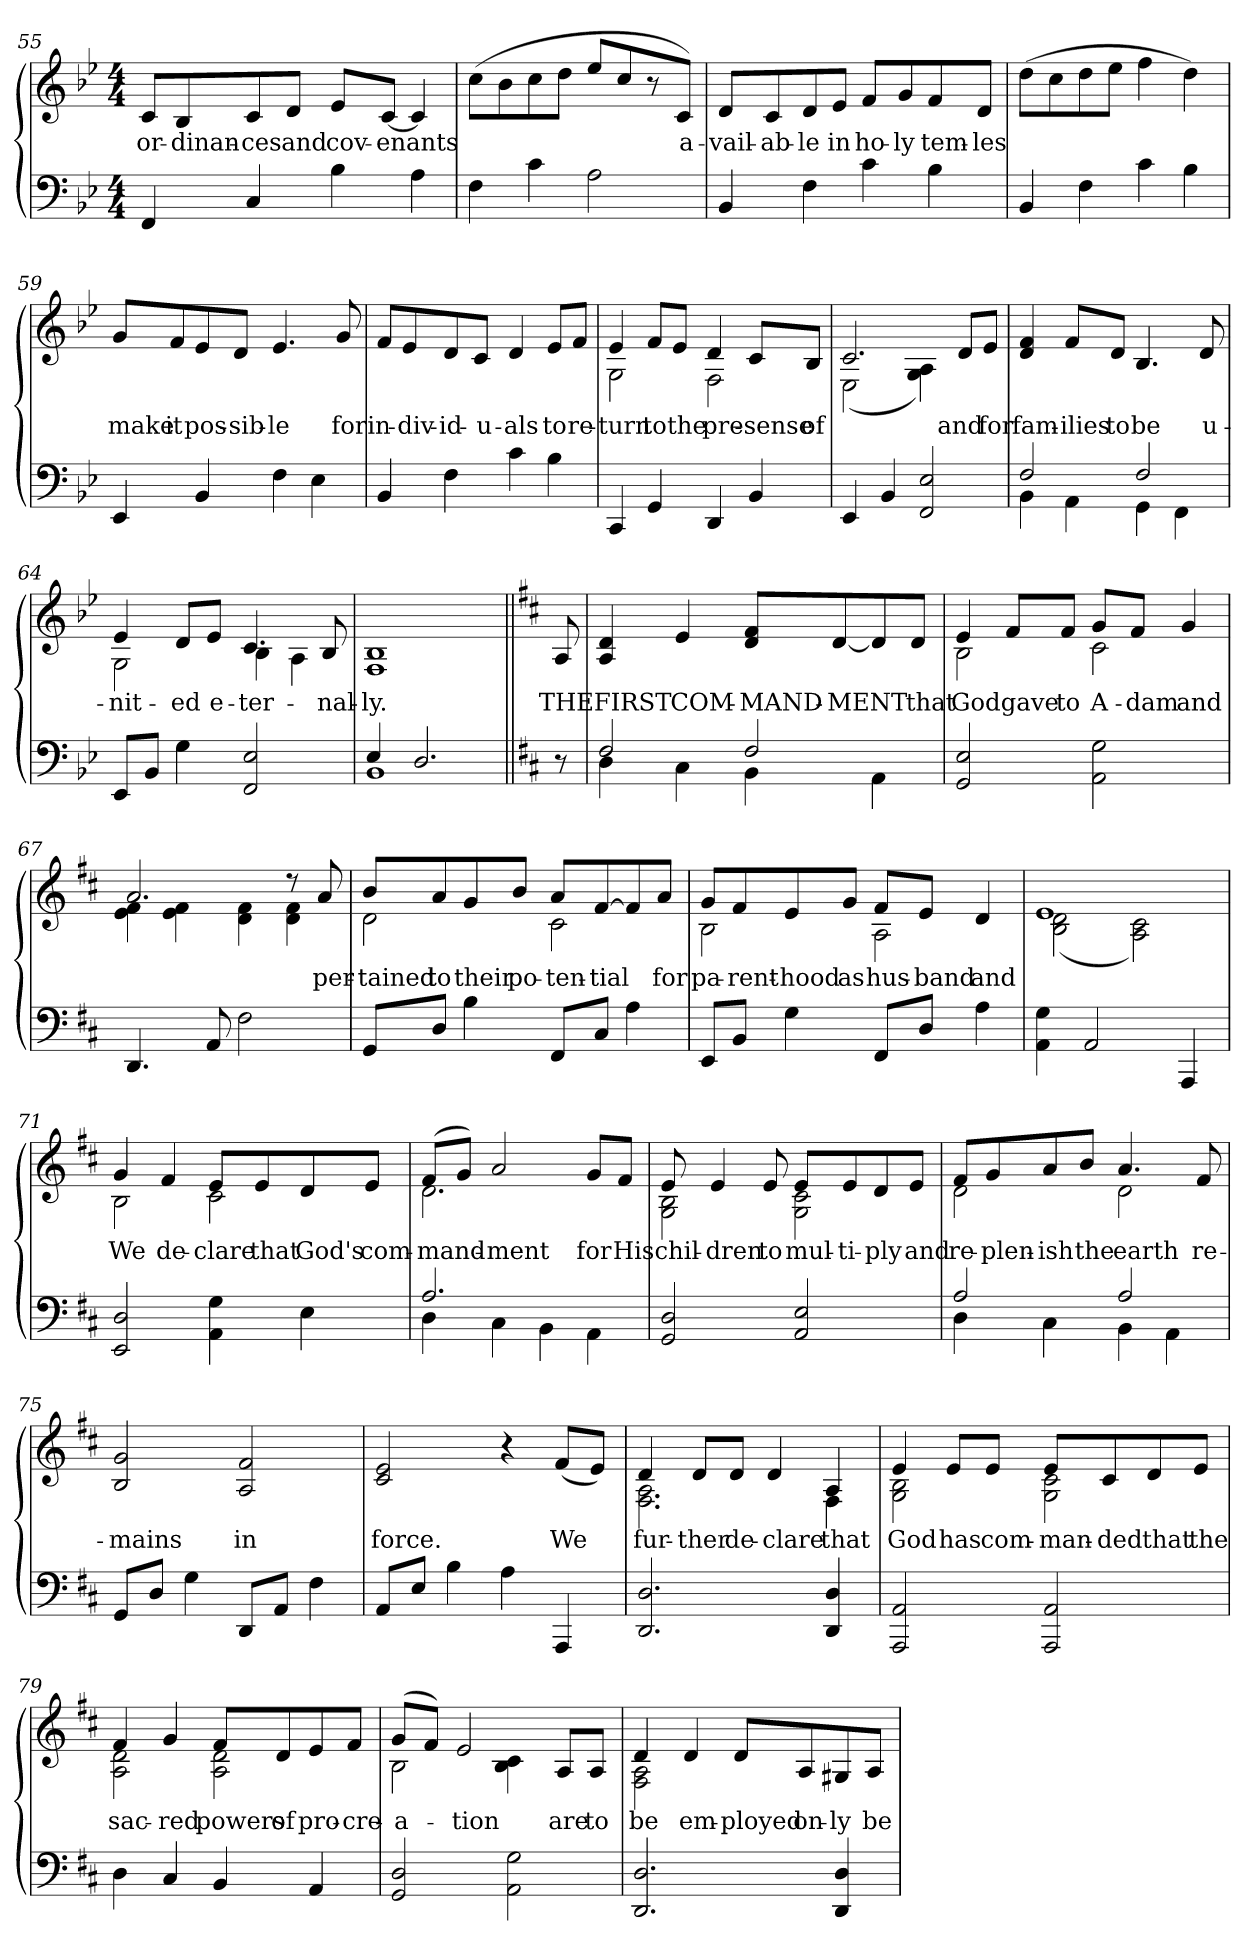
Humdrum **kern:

**kern	**kern	**text
*part1	*part1	*part1
*staff2	*staff1	*staff1
*clefF4	*clefG2	*
*k[b-e-]	*k[b-e-]	*
*B-:	*B-:	*
*M4/4	*M4/4	*
=55	=55	=55
!	!	!LO:LY:b
4FF/	8c/L	or-
!	!	!LO:LY:b
.	8B-/	-dinan-
!	!	!LO:LY:b
4C/	8c/	-ces
!	!	!LO:LY:b
.	8d/J	and
!	!	!LO:LY:b
4B-\	8e-/L	cov-
!	!	!LO:LY:b
.	[8c/J	-enants
4A\	4c/]	.
=56	=56	=56
4F\	(>8cc\L	.
.	8b-\	.
4c\	8cc\	.
.	8dd\J	.
2A\	8ee-/L	.
.	8cc/	.
.	8r	.
!	!	!LO:LY:b
.	8c/J)	a-
=57	=57	=57
!	!	!LO:LY:b
4BB-/	8d/L	-vail-
!	!	!LO:LY:b
.	8c/	-ab-
!	!	!LO:LY:b
4F\	8d/	-le
!	!	!LO:LY:b
.	8e-/J	in
!	!	!LO:LY:b
4c\	8f/L	ho-
!	!	!LO:LY:b
.	8g/	-ly
!	!	!LO:LY:b
4B-\	8f/	tem-
!	!	!LO:LY:b
.	8d/J	-les
!!LO:LB:g=z
=58	=58	=58
4BB-/	(>8dd\L	.
.	8cc\	.
4F\	8dd\	.
.	8ee-\J	.
4c\	4ff\	.
4B-\	4dd\)	.
=59	=59	=59
!	!	!LO:LY:b
4EE-/	8g/L	make
!	!	!LO:LY:b
.	8f/	it
!	!	!LO:LY:b
4BB-/	8e-/	pos-
!	!	!LO:LY:b
.	8d/J	-sib-
!	!	!LO:LY:b
4F\	4.e-/	-le
4E-\	.	.
!	!	!LO:LY:b
.	8g/	for
=60	=60	=60
!	!	!LO:LY:b
4BB-/	8f/L	in-
!	!	!LO:LY:b
.	8e-/	-div-
!	!	!LO:LY:b
4F\	8d/	-id-
!	!	!LO:LY:b
.	8c/J	-u-
!	!	!LO:LY:b
4c\	4d/	-als
!	!	!LO:LY:b
4B-\	8e-/L	to
!	!	!LO:LY:b
.	8f/J	re-
=61	=61	=61
!	!	!LO:LY:b
*	*^	*
4CC/	4e-/	2G\	-turn
!	!	!	!LO:LY:b
4GG/	8f/L	.	to
!	!	!	!LO:LY:b
.	8e-/J	.	the
!	!	!	!LO:LY:b
4DD/	4d/	2F\	pre-
!	!	!	!LO:LY:b
4BB-/	8c/L	.	-sense
!	!	!	!LO:LY:b
.	8B-/J	.	of
!!LO:LB:g=z	!!
=62	=62	=62	=62
4EE-/	2.c/	(<2E-\	.
4BB-/	.	.	.
2FF/ 2E-/	.	4G\ 4A\)	.
!	!	!	!LO:LY:b
.	8d/L	4ryy	and
!	!	!	!LO:LY:b
.	8e-/J	.	for
*	*v	*v	*
=63	=63	=63
*^	*	*
!	!	!	!LO:LY:b
2F/	4BB-\	4d/ 4f/	fam-
!	!	!	!LO:LY:b
.	4AA\	8f/L	-ilies
!	!	!	!LO:LY:b
.	.	8d/J	to
!	!	!	!LO:LY:b
2F/	4GG\	4.B-/	be
.	4FF\	.	.
!	!	!	!LO:LY:b
.	.	8d/	u-
*v	*v	*	*
=64	=64	=64
!	!	!LO:LY:b
*	*^	*
8EE-/L	4e-/	2G\	-nit-
8BB-/J	.	.	.
!	!	!	!LO:LY:b
4G\	8d/L	.	-ed
!	!	!	!LO:LY:b
.	8e-/J	.	e-
!	!	!	!LO:LY:b
2FF/ 2E-/	4.c/	4B-\	-ter-
.	.	4A\	.
!	!	!	!LO:LY:b
.	8B-/	.	-nal-
*	*v	*v	*
=65	=65	=65
*^	*	*
!	!	!	!LO:LY:b
4E-/	1BB-	1F 1B-	-ly.
2.D/	.	.	.
*v	*v	*	*
!!LO:PB:g=z
=65X4||	=65X4||	=65X4||
*k[f#c#]	*k[f#c#]	*
*D:	*D:	*
!	!	!LO:LY:b
8r	8A/	THE
=65X5	=65X5	=65X5
*^	*	*
!	!	!	!LO:LY:b
2F#/	4D\	4A/ 4d/	FIRST
!	!	!	!LO:LY:b
.	4C#\	4e/	COM-
!	!	!	!LO:LY:b
2F#/	4BB\	8d/ 8f#/L	-MAND-
!	!	!	!LO:LY:b
.	.	[8d/	-MENT
.	4AA\	8d/]	.
!	!	!	!LO:LY:b
.	.	8d/J	that
*v	*v	*	*
=66	=66	=66
!	!	!LO:LY:b
*	*^	*
2GG/ 2E/	4e/	2B\	God
!	!	!	!LO:LY:b
.	8f#/L	.	gave
!	!	!	!LO:LY:b
.	8f#/J	.	to
!	!	!	!LO:LY:b
2AA\ 2G\	8g/L	2c#\	A-
!	!	!	!LO:LY:b
.	8f#/J	.	-dam
!	!	!	!LO:LY:b
.	4g/	.	and
=67	=67	=67	=67
4.DD/	2.a/	4e\ 4f#\	.
.	.	4e\ 4f#\	.
8AA/	.	.	.
2F#\	.	4d\ 4f#\	.
.	8rcc	4d\ 4f#\	.
!	!	!	!LO:LY:b
.	8a/	.	per-
!!LO:LB:g=z	!!
=68	=68	=68	=68
!	!	!	!LO:LY:b
8GG/L	8b/L	2d\	-tained
!	!	!	!LO:LY:b
8D/J	8a/	.	to
!	!	!	!LO:LY:b
4B\	8g/	.	their
!	!	!	!LO:LY:b
.	8b/J	.	po-
!	!	!	!LO:LY:b
8FF#/L	8a/L	2c#\	-ten-
!	!	!	!LO:LY:b
8C#/J	[>8f#/	.	-tial
4A\	8f#/]	.	.
!	!	!	!LO:LY:b
.	8a/J	.	for
=69	=69	=69	=69
!	!	!	!LO:LY:b
8EE/L	8g/L	2B\	pa-
!	!	!	!LO:LY:b
8BB/J	8f#/	.	-rent-
!	!	!	!LO:LY:b
4G\	8e/	.	-hood
!	!	!	!LO:LY:b
.	8g/J	.	as
!	!	!	!LO:LY:b
8FF#/L	8f#/L	2A\	hus-
!	!	!	!LO:LY:b
8D/J	8e/J	.	-band
!	!	!	!LO:LY:b
4A\	4d/	.	and
=70	=70	=70	=70
4AA\ 4G\	1e	(2B\ 2d\	.
2AA/	.	.	.
.	.	2A\ 2c#\)	.
4AAA/	.	.	.
!!LO:LB:g=z	!!
=71	=71	=71	=71
!	!	!	!LO:LY:b
2EE/ 2D/	4g/	2B\	We
!	!	!	!LO:LY:b
.	4f#/	.	de-
!	!	!	!LO:LY:b
4AA\ 4G\	8e/L	2c#\	-clare
!	!	!	!LO:LY:b
.	8e/	.	that
!	!	!	!LO:LY:b
4E\	8d/	.	God's
!	!	!	!LO:LY:b
.	8e/J	.	com-
=72	=72	=72	=72
*^	*	*	*
!	!	!	!	!LO:LY:b
2.A/	4D\	(>8f#/L	2.d\	-mand-
.	.	8g/J)	.	.
!	!	!	!	!LO:LY:b
.	4C#\	2a/	.	-ment
.	4BB\	.	.	.
!	!	!	!	!LO:LY:b
4ryy	4AA\	8g/L	4ryy	for
!	!	!	!	!LO:LY:b
.	.	8f#/J	.	His
*v	*v	*	*	*
=73	=73	=73	=73
!	!	!	!LO:LY:b
2GG/ 2D/	8e/	2G\ 2B\	chil-
!	!	!	!LO:LY:b
.	4e/	.	-dren
!	!	!	!LO:LY:b
.	8e/	.	to
!	!	!	!LO:LY:b
2AA/ 2E/	8e/L	2G\ 2c#\	mul-
!	!	!	!LO:LY:b
.	8e/	.	-ti-
!	!	!	!LO:LY:b
.	8d/	.	-ply
!	!	!	!LO:LY:b
.	8e/J	.	and
!!LO:LB:g=z	!!
=74	=74	=74	=74
*^	*	*	*
!	!	!	!	!LO:LY:b
2A/	4D\	8f#/L	2d\	re-
!	!	!	!	!LO:LY:b
.	.	8g/	.	-plen-
!	!	!	!	!LO:LY:b
.	4C#\	8a/	.	-ish
!	!	!	!	!LO:LY:b
.	.	8b/J	.	the
!	!	!	!	!LO:LY:b
2A/	4BB\	4.a/	2d\	earth
.	4AA\	.	.	.
!	!	!	!	!LO:LY:b
.	.	8f#/	.	re-
*v	*v	*	*	*
*	*v	*v	*
=75	=75	=75
!	!	!LO:LY:b
8GG/L	2B/ 2g/	-mains
8D/J	.	.
4G\	.	.
!	!	!LO:LY:b
8DD/L	2A/ 2f#/	in
8AA/J	.	.
4F#\	.	.
=76	=76	=76
!	!	!LO:LY:b
8AA/L	2c#/ 2e/	force.
8E/J	.	.
4B\	.	.
4A\	4r	.
!	!	!LO:LY:b
4AAA/	(<8f#/L	We
.	8e/J)	.
=77	=77	=77
!	!	!LO:LY:b
*	*^	*
2.DD/ 2.D/	4d/	2.F#\ 2.A\	fur-
!	!	!	!LO:LY:b
.	8d/L	.	-ther
!	!	!	!LO:LY:b
.	8d/J	.	de-
!	!	!	!LO:LY:b
.	4d/	.	-clare
!	!	!	!LO:LY:b
4DD/ 4D/	4A/	4F#\	that
!!LO:PB:g=z	!!
=78	=78	=78	=78
!	!	!	!LO:LY:b
2AAA/ 2AA/	4e/	2G\ 2B\	God
!	!	!	!LO:LY:b
.	8e/L	.	has
!	!	!	!LO:LY:b
.	8e/J	.	com-
!	!	!	!LO:LY:b
2AAA/ 2AA/	8e/L	2G\ 2c#\	-man-
!	!	!	!LO:LY:b
.	8c#/	.	-ded
!	!	!	!LO:LY:b
.	8d/	.	that
!	!	!	!LO:LY:b
.	8e/J	.	the
=79	=79	=79	=79
!	!	!	!LO:LY:b
4D\	4f#/	2A\ 2d\	sac-
!	!	!	!LO:LY:b
4C#/	4g/	.	-red
!	!	!	!LO:LY:b
4BB/	8f#/L	2A\ 2d\	powers
!	!	!	!LO:LY:b
.	8d/	.	of
!	!	!	!LO:LY:b
4AA/	8e/	.	pro-
!	!	!	!LO:LY:b
.	8f#/J	.	-cre-
=80	=80	=80	=80
!	!	!	!LO:LY:b
2GG/ 2D/	(>8g/L	2B\	-a-
.	8f#/J)	.	.
!	!	!	!LO:LY:b
.	2e/	.	-tion
2AA\ 2G\	.	4B\ 4c#\	.
!	!	!	!LO:LY:b
.	8A/L	4ryy	are
!	!	!	!LO:LY:b
.	8A/J	.	to
!!LO:LB:g=z	!!
=81	=81	=81	=81
!	!	!	!LO:LY:b
2.DD/ 2.D/	4d/	2F#\ 2A\	be
!	!	!	!LO:LY:b
.	4d/	.	em-
!	!	!	!LO:LY:b
.	8d/L	2ryy	-ployed
!	!	!	!LO:LY:b
.	8A/	.	on-
!	!	!	!LO:LY:b
4DD/ 4D/	8G#X/	.	-ly
!	!	!	!LO:LY:b
.	8A/J	.	be-
*	*v	*v	*
=	=	=
*-	*-	*-
